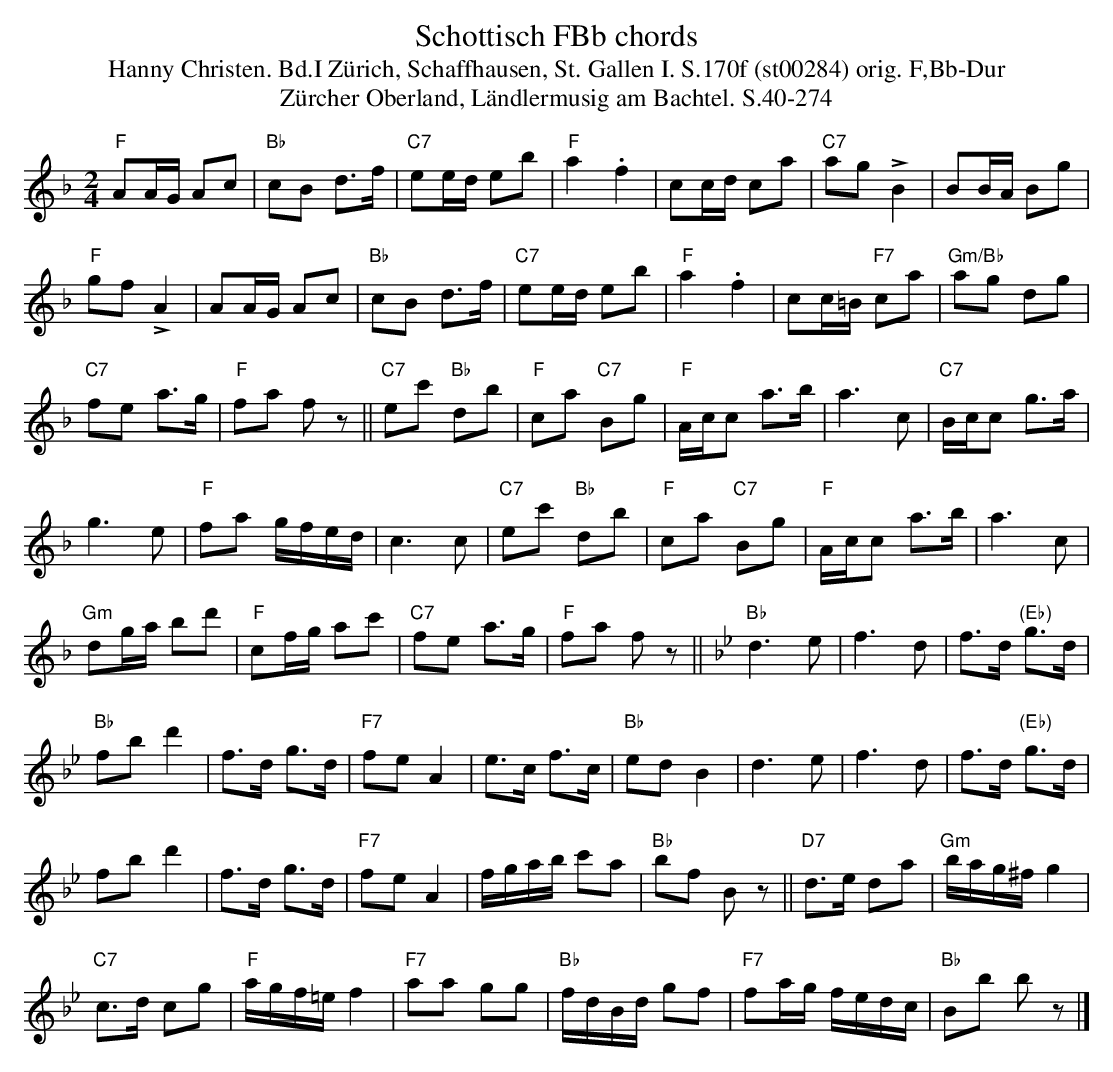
X:1
T: Schottisch FBb chords
T:Hanny Christen. Bd.I Zürich, Schaffhausen, St. Gallen I. S.170f (st00284) orig. F,Bb-Dur
T: Z\"urcher Oberland, L\"andlermusig am Bachtel. S.40-274
M:2/4
L:1/16
K:F %%MIDI gchordon
"F"A2AG A2c2 | "Bb"c2B2 d3f | "C7"e2ed e2b2 | "F"a4.f4 | c2cd c2a2 | "C7"a2g2 +>+B4 | B2BA B2g2 |
"F"g2f2+>+A4 | A2AG A2c2 | "Bb"c2B2 d3f | "C7"e2ed e2b2 | "F"a4.f4 | c2c=B "F7"c2a2 | "Gm/Bb"a2g2 d2g2 |
"C7"f2e2 a3g | "F"f2a2 f2z2 || "C7"e2c'2 "Bb"d2b2 | "F"c2a2 "C7"B2g2 | "F"Acc2 a3b | a6c2 | "C7"Bcc2 g3a |
g6e2 | "F"f2a2 gfed | c6c2 | "C7"e2c'2 "Bb"d2b2 | "F"c2a2 "C7"B2g2 |  "F"Acc2 a3b | a6c2 |
"Gm"d2ga b2d'2 |  "F"c2fg a2c'2 | "C7"f2e2 a3g | "F"f2a2 f2z2 || [K:Bb] "Bb"d6e2 | f6d2 | f3d "(Eb)"g3d |
"Bb"f2b2d'4 | f3d g3d | "F7"f2e2A4 | e3c f3c | "Bb"e2d2B4 | d6e2 | f6d2 | f3d "(Eb)"g3d |
f2b2d'4 | f3d g3d | "F7"f2e2A4 | fgab c'2a2 | "Bb"b2f2 B2z2 || "D7"d3e d2a2 | "Gm"bag^f g4 |
"C7"c3d c2g2 | "F"agf=e f4 | "F7"a2a2 g2g2 | "Bb"fdBd g2f2 | "F7"f2ag fedc | "Bb"B2b2 b2z2 |]
